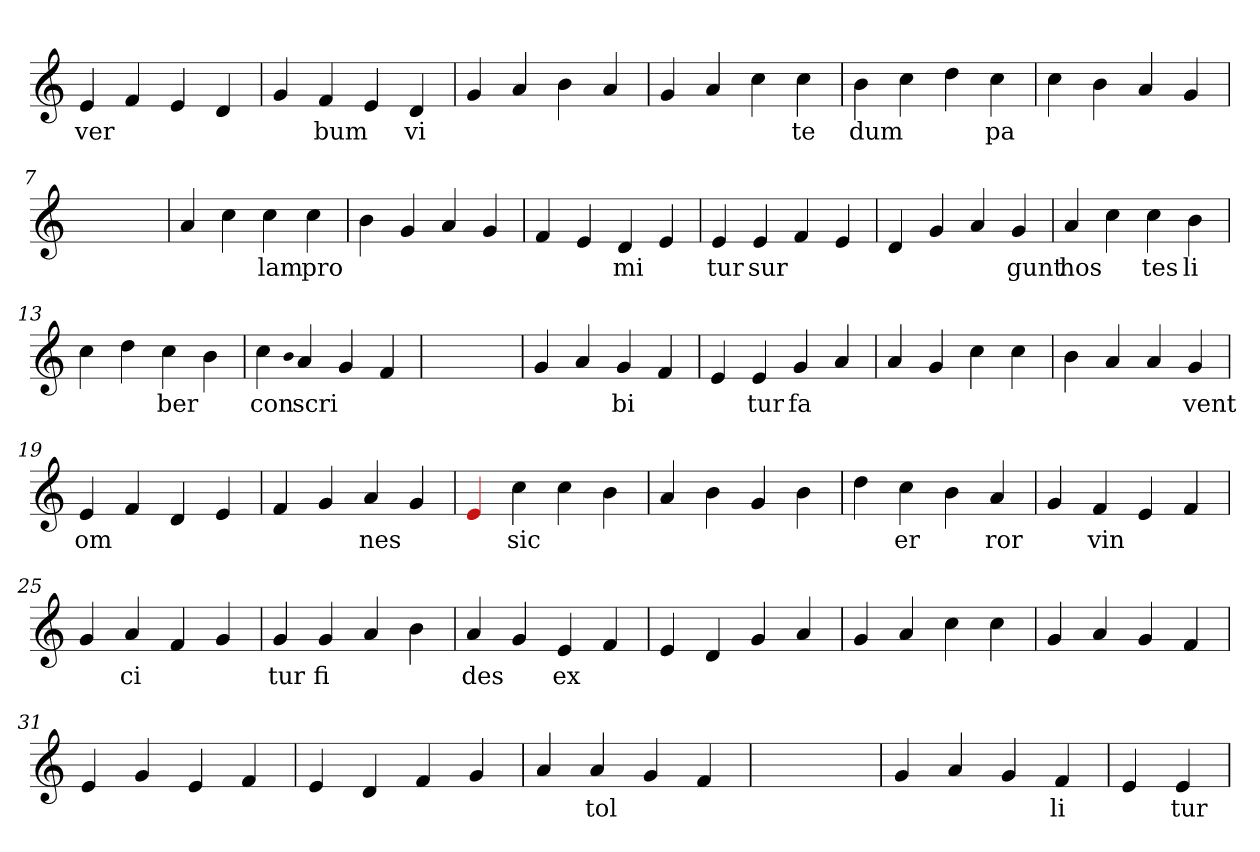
**kern	**text
*part1	*part1
*staff1	*staff1
*clefG2	*
=1	=1
4e	ver
4f	.
4e	.
4d	.
=2	=2
4g	.
4f	bum
4e	.
4d	vi
=3	=3
4g	.
4a	.
4b	.
4a	.
=4	=4
4g	.
4a	.
4cc	.
4cc	te
=5	=5
4b	dum
4cc	.
4dd	.
4cc	pa
=6	=6
4cc	.
4b	.
4a	.
4g	.
=7	=7
1ryy	.
=7	=7
4a	.
4cc	.
4cc	lam
4cc	pro
=8	=8
4b	.
4g	.
4a	.
4g	.
=9	=9
4f	.
4e	.
4d	mi
4e	.
=10	=10
4e	tur
4e	sur
4f	.
4e	.
=11	=11
4d	.
4g	.
4a	.
4g	gunt
=12	=12
4a	hos
4cc	.
4cc	tes
4b	li
=13	=13
4cc	.
4dd	.
4cc	ber
4b	.
=14	=14
4cc	con
qqb	.
4a	scri
4g	.
4f	.
=15	=15
1ryy	.
=15	=15
4g	.
4a	.
4g	bi
4f	.
=16	=16
4e	.
4e	tur
4g	fa
4a	.
=17	=17
4a	.
4g	.
4cc	.
4cc	.
=18	=18
4b	.
4a	.
4a	.
4g	vent
=19	=19
4e	om
4f	.
4d	.
4e	.
=20	=20
4f	.
4g	.
4a	nes
4g	.
=21	=21
4Re	.
4cc	sic
4cc	.
4b	.
=22	=22
4a	.
4b	.
4g	.
4b	.
=23	=23
4dd	.
4cc	er
4b	.
4a	ror
=24	=24
4g	.
4f	vin
4e	.
4f	.
=25	=25
4g	.
4a	ci
4f	.
4g	.
=26	=26
4g	tur
4g	fi
4a	.
4b	.
=27	=27
4a	des
4g	.
4e	ex
4f	.
=28	=28
4e	.
4d	.
4g	.
4a	.
=29	=29
4g	.
4a	.
4cc	.
4cc	.
=30	=30
4g	.
4a	.
4g	.
4f	.
=31	=31
4e	.
4g	.
4e	.
4f	.
=32	=32
4e	.
4d	.
4f	.
4g	.
=33	=33
4a	.
4a	tol
4g	.
4f	.
=34	=34
1ryy	.
=34	=34
4g	.
4a	.
4g	.
4f	li
=35	=35
4e	.
4e	tur
=	=
*-	*-
